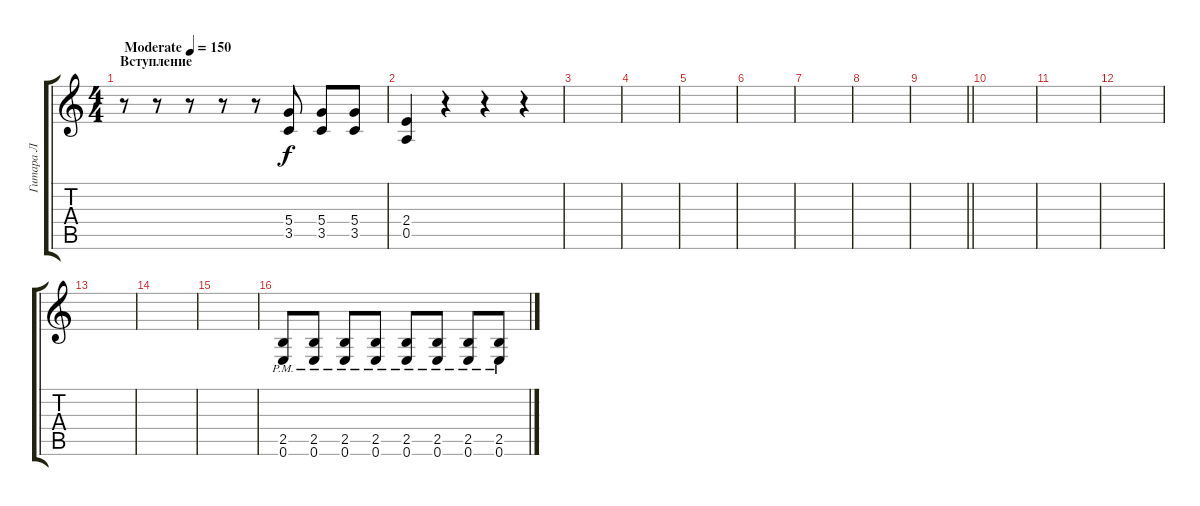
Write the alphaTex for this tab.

\track ("Гитара Л" "Гитара Л") {instrument distortionguitar}
\staff {score tabs}
\tuning (E4 B3 G3 D3 A2 E2) {hide}
\ts (4 4)
\section ("" "Вступление")
\tempo (150 "Moderate")
\clef g2
\ks c
r.8{dy f instrument distortionguitar} r.8 r.8 r.8 r.8 (5.4 3.5).8 (5.4 3.5).8 (5.4 3.5).8 |
(2.4 0.5).4 r.4 r.4 r.4 |
|
|
|
|
|
|
\barLineRight lightlight
|
\section ("" " ")
|
|
|
|
|
|
(2.5{pm} 0.6{pm}).8 (2.5{pm} 0.6{pm}).8 (2.5{pm} 0.6{pm}).8 (2.5{pm} 0.6{pm}).8 (2.5{pm} 0.6{pm}).8 (2.5{pm} 0.6{pm}).8 (2.5{pm} 0.6{pm}).8 (2.5{pm} 0.6{pm}).8
